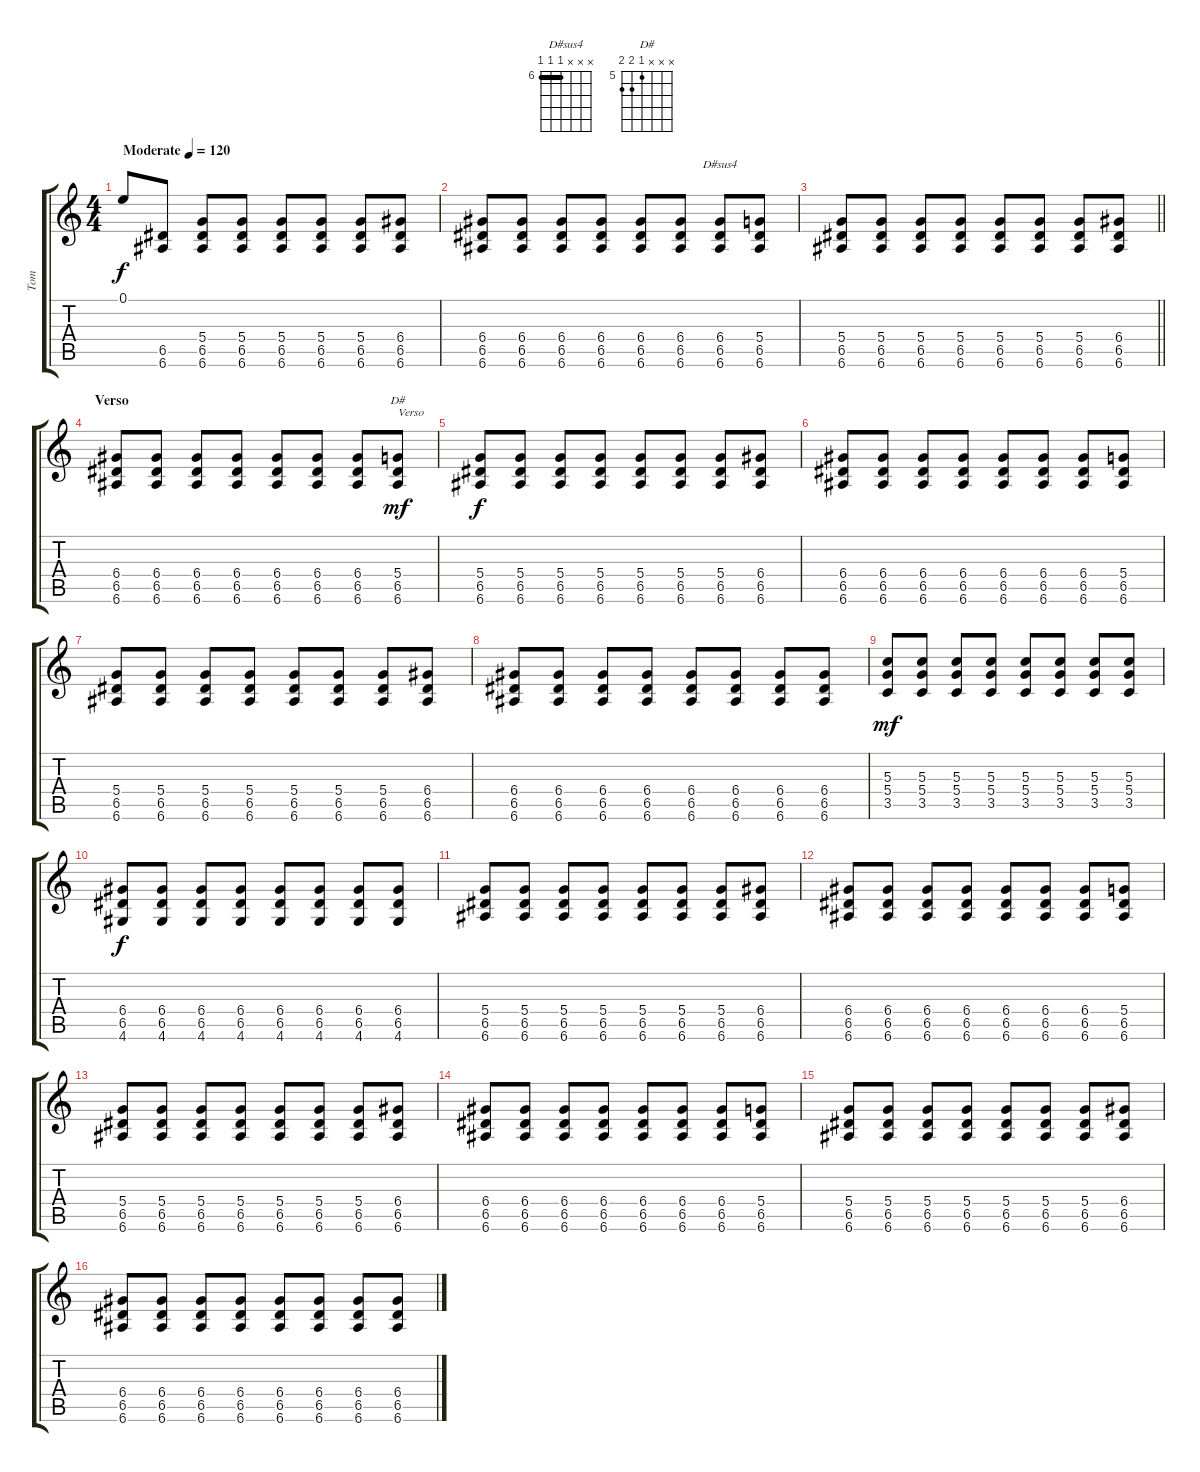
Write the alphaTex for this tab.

\track ("Tom" "Tom") {instrument acousticguitarsteel}
\staff {score tabs}
\tuning (E4 B3 G3 D3 A2 E2) {hide}
\chord ("D#sus4" x x x 6 6 6) {firstfret 6 barre 6}
\chord ("D#" x x x 5 6 6) {firstfret 5}
\ts (4 4)
\tempo (120 "Moderate")
\clef g2
\ks c
0.1.8{dy f instrument acousticguitarsteel} (6.5 6.6).8 (5.4 6.5 6.6).8 (5.4 6.5 6.6).8 (5.4 6.5 6.6).8 (5.4 6.5 6.6).8 (5.4 6.5 6.6).8 (6.4 6.5 6.6).8 |
(6.4 6.5 6.6).8 (6.4 6.5 6.6).8 (6.4 6.5 6.6).8 (6.4 6.5 6.6).8 (6.4 6.5 6.6).8 (6.4 6.5 6.6).8 (6.4 6.5 6.6).8{ch "D#sus4"} (5.4 6.5 6.6).8 |
\barLineRight lightlight
(5.4 6.5 6.6).8 (5.4 6.5 6.6).8 (5.4 6.5 6.6).8 (5.4 6.5 6.6).8 (5.4 6.5 6.6).8 (5.4 6.5 6.6).8 (5.4 6.5 6.6).8 (6.4 6.5 6.6).8 |
\section ("" "  Verso")
(6.4 6.5 6.6).8 (6.4 6.5 6.6).8 (6.4 6.5 6.6).8 (6.4 6.5 6.6).8 (6.4 6.5 6.6).8 (6.4 6.5 6.6).8 (6.4 6.5 6.6).8 (5.4 6.5 6.6).8{ch "D#" txt "Verso" dy mf} |
(5.4 6.5 6.6).8{dy f} (5.4 6.5 6.6).8 (5.4 6.5 6.6).8 (5.4 6.5 6.6).8 (5.4 6.5 6.6).8 (5.4 6.5 6.6).8 (5.4 6.5 6.6).8 (6.4 6.5 6.6).8 |
(6.4 6.5 6.6).8 (6.4 6.5 6.6).8 (6.4 6.5 6.6).8 (6.4 6.5 6.6).8 (6.4 6.5 6.6).8 (6.4 6.5 6.6).8 (6.4 6.5 6.6).8 (5.4 6.5 6.6).8 |
(5.4 6.5 6.6).8 (5.4 6.5 6.6).8 (5.4 6.5 6.6).8 (5.4 6.5 6.6).8 (5.4 6.5 6.6).8 (5.4 6.5 6.6).8 (5.4 6.5 6.6).8 (6.4 6.5 6.6).8 |
(6.4 6.5 6.6).8 (6.4 6.5 6.6).8 (6.4 6.5 6.6).8 (6.4 6.5 6.6).8 (6.4 6.5 6.6).8 (6.4 6.5 6.6).8 (6.4 6.5 6.6).8 (6.4 6.5 6.6).8 |
(5.3 5.4 3.5).8{dy mf} (5.3 5.4 3.5).8 (5.3 5.4 3.5).8 (5.3 5.4 3.5).8 (5.3 5.4 3.5).8 (5.3 5.4 3.5).8 (5.3 5.4 3.5).8 (5.3 5.4 3.5).8 |
(6.4 6.5 4.6).8{dy f} (6.4 6.5 4.6).8 (6.4 6.5 4.6).8 (6.4 6.5 4.6).8 (6.4 6.5 4.6).8 (6.4 6.5 4.6).8 (6.4 6.5 4.6).8 (6.4 6.5 4.6).8 |
(5.4 6.5 6.6).8 (5.4 6.5 6.6).8 (5.4 6.5 6.6).8 (5.4 6.5 6.6).8 (5.4 6.5 6.6).8 (5.4 6.5 6.6).8 (5.4 6.5 6.6).8 (6.4 6.5 6.6).8 |
(6.4 6.5 6.6).8 (6.4 6.5 6.6).8 (6.4 6.5 6.6).8 (6.4 6.5 6.6).8 (6.4 6.5 6.6).8 (6.4 6.5 6.6).8 (6.4 6.5 6.6).8 (5.4 6.5 6.6).8 |
(5.4 6.5 6.6).8 (5.4 6.5 6.6).8 (5.4 6.5 6.6).8 (5.4 6.5 6.6).8 (5.4 6.5 6.6).8 (5.4 6.5 6.6).8 (5.4 6.5 6.6).8 (6.4 6.5 6.6).8 |
(6.4 6.5 6.6).8 (6.4 6.5 6.6).8 (6.4 6.5 6.6).8 (6.4 6.5 6.6).8 (6.4 6.5 6.6).8 (6.4 6.5 6.6).8 (6.4 6.5 6.6).8 (5.4 6.5 6.6).8 |
(5.4 6.5 6.6).8 (5.4 6.5 6.6).8 (5.4 6.5 6.6).8 (5.4 6.5 6.6).8 (5.4 6.5 6.6).8 (5.4 6.5 6.6).8 (5.4 6.5 6.6).8 (6.4 6.5 6.6).8 |
(6.4 6.5 6.6).8 (6.4 6.5 6.6).8 (6.4 6.5 6.6).8 (6.4 6.5 6.6).8 (6.4 6.5 6.6).8 (6.4 6.5 6.6).8 (6.4 6.5 6.6).8 (6.4 6.5 6.6).8
